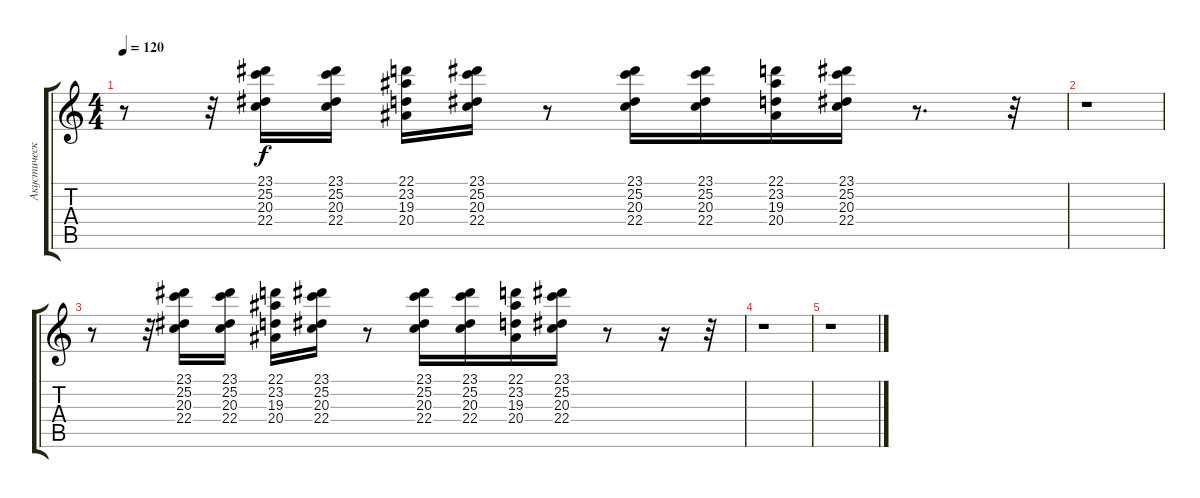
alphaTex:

\track ("Акустический Гранд Роял" "Акустическ") {instrument acousticgrandpiano}
\staff {score tabs}
\tuning (E4 B3 G3 D3 A2 E2) {hide}
\ts (4 4)
\tempo 120
\clef g2
\ks c
r.8{dy f} r.32 (23.1 25.2 20.3 22.4).16 (23.1 25.2 20.3 22.4).16 (22.1 23.2 19.3 20.4).16 (23.1 25.2 20.3 22.4).16 r.8 (23.1 25.2 20.3 22.4).16 (23.1 25.2 20.3 22.4).16 (22.1 23.2 19.3 20.4).16 (23.1 25.2 20.3 22.4).16 r.8{d} r.32 |
r.1 |
r.8 r.32 (23.1 25.2 20.3 22.4).16 (23.1 25.2 20.3 22.4).16 (22.1 23.2 19.3 20.4).16 (23.1 25.2 20.3 22.4).16 r.8 (23.1 25.2 20.3 22.4).16 (23.1 25.2 20.3 22.4).16 (22.1 23.2 19.3 20.4).16 (23.1 25.2 20.3 22.4).16 r.8 r.16 r.32 |
r.1 |
r.1
